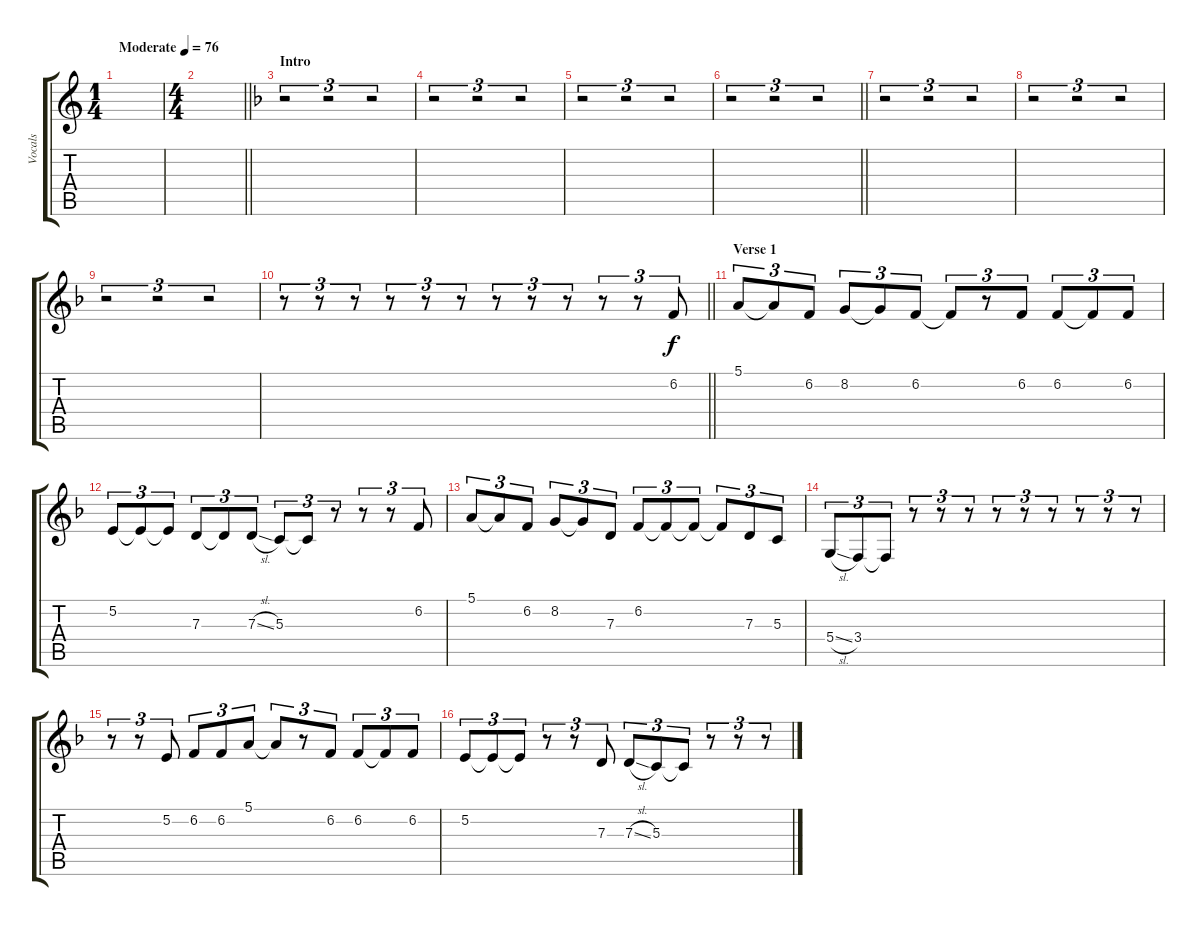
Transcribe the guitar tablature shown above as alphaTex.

\track ("Vocals" "Vocals") {instrument harmonica}
\staff {score tabs}
\tuning (E4 B3 G3 D3 A2 E2) {hide}
\ts (1 4)
\tempo (76 "Moderate")
\clef g2
\ks c
|
\ts (4 4)
\barLineRight lightlight
|
\section ("" "Intro")
\ks f
r.2{tu (3 2)} r.2{tu (3 2)} r.2{tu (3 2)} |
r.2{tu (3 2)} r.2{tu (3 2)} r.2{tu (3 2)} |
r.2{tu (3 2)} r.2{tu (3 2)} r.2{tu (3 2)} |
\barLineRight lightlight
r.2{tu (3 2)} r.2{tu (3 2)} r.2{tu (3 2)} |
r.2{tu (3 2)} r.2{tu (3 2)} r.2{tu (3 2)} |
r.2{tu (3 2)} r.2{tu (3 2)} r.2{tu (3 2)} |
r.2{tu (3 2)} r.2{tu (3 2)} r.2{tu (3 2)} |
\barLineRight lightlight
r.8{tu (3 2)} r.8{tu (3 2)} r.8{tu (3 2)} r.8{tu (3 2)} r.8{tu (3 2)} r.8{tu (3 2)} r.8{tu (3 2)} r.8{tu (3 2)} r.8{tu (3 2)} r.8{tu (3 2)} r.8{tu (3 2)} 6.2.8{tu (3 2)} |
\section ("" "Verse 1")
5.1.8{tu (3 2)} 5.1{t}.8{tu (3 2)} 6.2.8{tu (3 2)} 8.2.8{tu (3 2)} 8.2{t}.8{tu (3 2)} 6.2.8{tu (3 2)} 6.2{t}.8{tu (3 2)} r.8{tu (3 2)} 6.2.8{tu (3 2)} 6.2.8{tu (3 2)} 6.2{t}.8{tu (3 2)} 6.2.8{tu (3 2)} |
5.2.8{tu (3 2)} 5.2{t}.8{tu (3 2)} 5.2{t}.8{tu (3 2)} 7.3.8{tu (3 2)} 7.3{t}.8{tu (3 2)} 7.3{sl}.8{tu (3 2)} 5.3.8{tu (3 2)} 5.3{t}.8{tu (3 2)} r.8{tu (3 2)} r.8{tu (3 2)} r.8{tu (3 2)} 6.2.8{tu (3 2)} |
5.1.8{tu (3 2)} 5.1{t}.8{tu (3 2)} 6.2.8{tu (3 2)} 8.2.8{tu (3 2)} 8.2{t}.8{tu (3 2)} 7.3.8{tu (3 2)} 6.2.8{tu (3 2)} 6.2{t}.8{tu (3 2)} 6.2{t}.8{tu (3 2)} 6.2{t}.8{tu (3 2)} 7.3.8{tu (3 2)} 5.3.8{tu (3 2)} |
5.4{sl}.8{tu (3 2)} 3.4.8{tu (3 2)} 3.4{t}.8{tu (3 2)} r.8{tu (3 2)} r.8{tu (3 2)} r.8{tu (3 2)} r.8{tu (3 2)} r.8{tu (3 2)} r.8{tu (3 2)} r.8{tu (3 2)} r.8{tu (3 2)} r.8{tu (3 2)} |
r.8{tu (3 2)} r.8{tu (3 2)} 5.2.8{tu (3 2)} 6.2.8{tu (3 2)} 6.2.8{tu (3 2)} 5.1.8{tu (3 2)} 5.1{t}.8{tu (3 2)} r.8{tu (3 2)} 6.2.8{tu (3 2)} 6.2.8{tu (3 2)} 6.2{t}.8{tu (3 2)} 6.2.8{tu (3 2)} |
5.2.8{tu (3 2)} 5.2{t}.8{tu (3 2)} 5.2{t}.8{tu (3 2)} r.8{tu (3 2)} r.8{tu (3 2)} 7.3.8{tu (3 2)} 7.3{sl}.8{tu (3 2)} 5.3.8{tu (3 2)} 5.3{t}.8{tu (3 2)} r.8{tu (3 2)} r.8{tu (3 2)} r.8{tu (3 2)}
